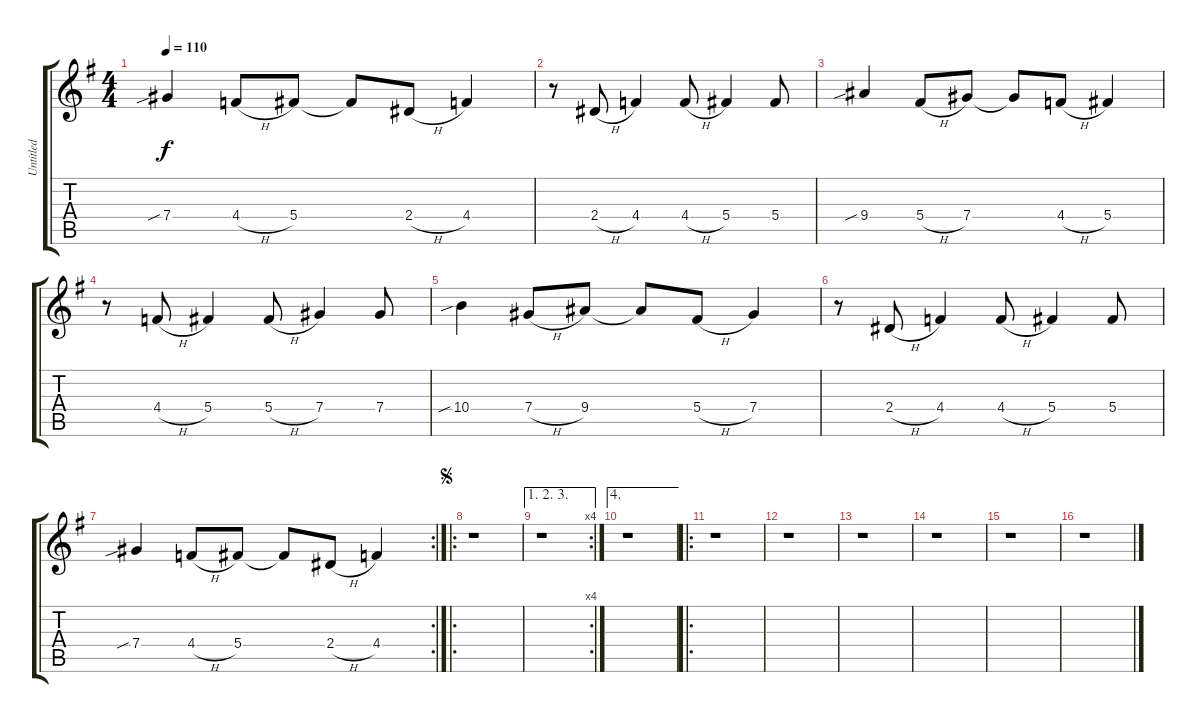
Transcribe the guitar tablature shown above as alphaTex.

\track ("Untitled" "Untitled") {instrument electricguitarclean}
\staff {score tabs}
\tuning (Eb4 Bb3 Gb3 Db3 Ab2 Eb2) {hide}
\ts (4 4)
\tempo 110
\clef g2
\ks g
7.4{sib}.4{dy f} 4.4{h}.8 5.4.8 5.4{t}.8 2.4{h}.8 4.4.4 |
r.8 2.4{h}.8 4.4.4 4.4{h}.8 5.4.4 5.4.8 |
9.4{sib}.4 5.4{h}.8 7.4.8 7.4{t}.8 4.4{h}.8 5.4.4 |
r.8 4.4{h}.8 5.4.4 5.4{h}.8 7.4.4 7.4.8 |
10.4{sib}.4 7.4{h}.8 9.4.8 9.4{t}.8 5.4{h}.8 7.4.4 |
r.8 2.4{h}.8 4.4.4 4.4{h}.8 5.4.4 5.4.8 |
\rc 2
7.4{sib}.4 4.4{h}.8 5.4.8 5.4{t}.8 2.4{h}.8 4.4.4 |
\ro
\jump segno
r.1 |
\ae (1 2 3)
\rc 4
r.1 |
\ae 4
r.1 |
\ro
r.1 |
r.1 |
r.1 |
r.1 |
r.1 |
r.1
